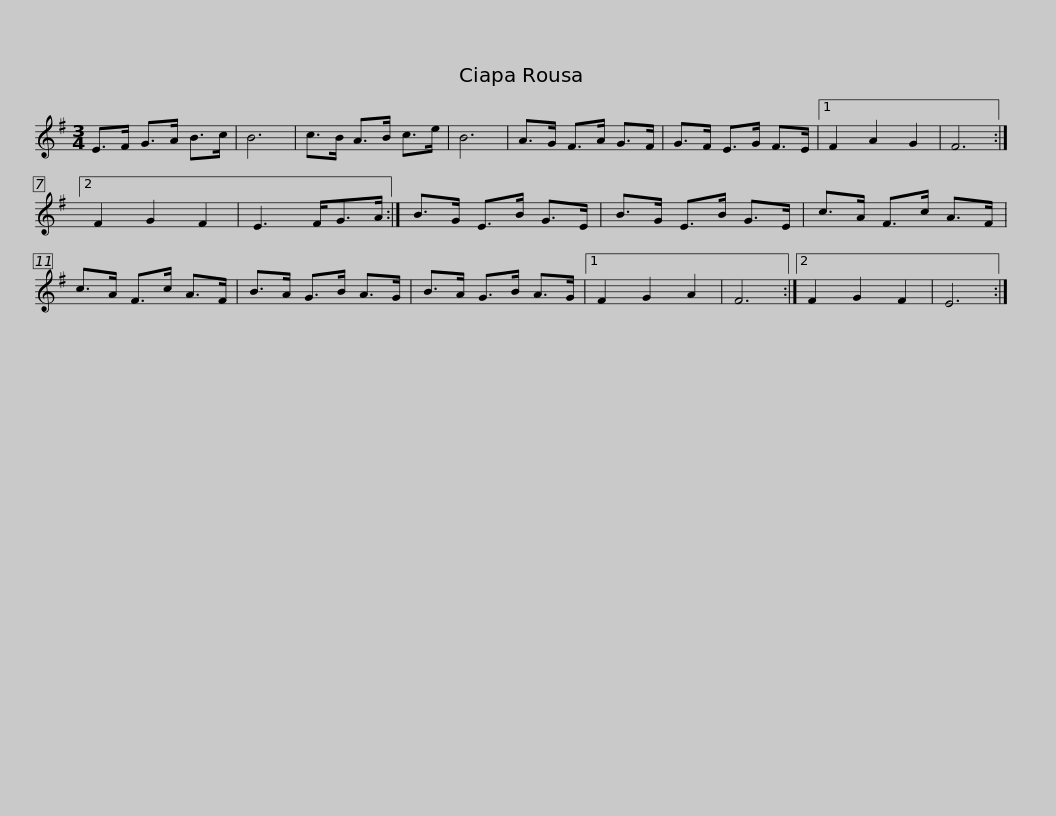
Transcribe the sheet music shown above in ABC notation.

X:1
L:1/8
M:3/4
I:linebreak $
K:Emin
V:1 treble
V:1
 E>F G>A B>c | B6 | c>B A>B c>e | B6 | A>G F>A G>F | %5
 G>F E>G F>E |1 F2 A2 G2 | F6 :|2 F2 G2 F2 |$ E3 F<GA/ :| %10
 B>G E>B G>E | B>G E>B G>E | c>A F>c A>F | c>A F>c A>F | B>A G>B A>G |$ %15
 B>A G>B A>G |1 F2 G2 A2 | F6 :|2 F2 G2 F2 | E6 :| %20
